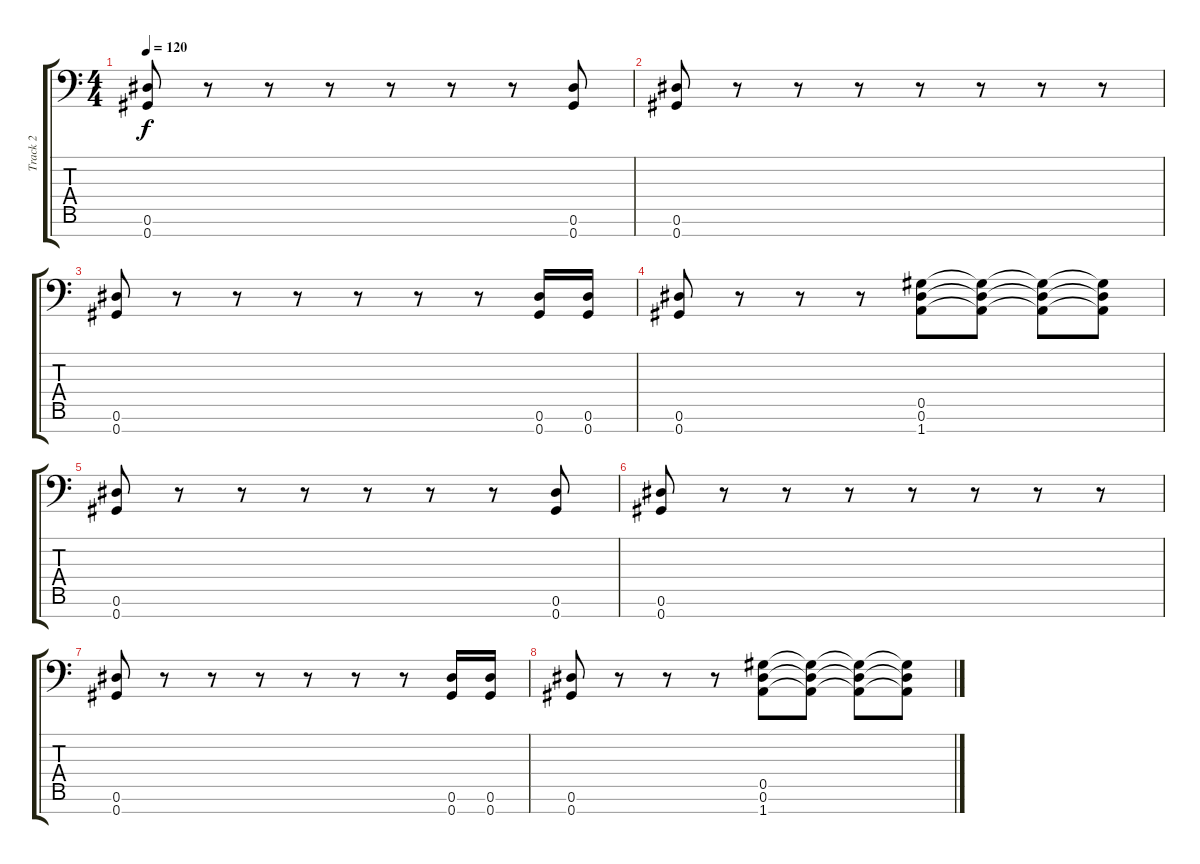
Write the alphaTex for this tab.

\track ("Track 2" "Track 2") {instrument distortionguitar}
\staff {score tabs}
\tuning (Eb4 Bb3 F3 Db3 Ab2 Eb2 Ab1) {hide}
\ts (4 4)
\tempo 120
\clef f4
\ks c
(0.6 0.7).8{dy f} r.8 r.8 r.8 r.8 r.8 r.8 (0.6 0.7).8 |
(0.6 0.7).8 r.8 r.8 r.8 r.8 r.8 r.8 r.8 |
(0.6 0.7).8 r.8 r.8 r.8 r.8 r.8 r.8 (0.6 0.7).16 (0.6 0.7).16 |
(0.6 0.7).8 r.8 r.8 r.8 (0.5 0.6 1.7).8 (0.5{t} 0.6{t} 1.7{t}).8 (0.5{t} 0.6{t} 1.7{t}).8 (0.5{t} 0.6{t} 1.7{t}).8 |
(0.6 0.7).8 r.8 r.8 r.8 r.8 r.8 r.8 (0.6 0.7).8 |
(0.6 0.7).8 r.8 r.8 r.8 r.8 r.8 r.8 r.8 |
(0.6 0.7).8 r.8 r.8 r.8 r.8 r.8 r.8 (0.6 0.7).16 (0.6 0.7).16 |
(0.6 0.7).8 r.8 r.8 r.8 (0.5 0.6 1.7).8 (0.5{t} 0.6{t} 1.7{t}).8 (0.5{t} 0.6{t} 1.7{t}).8 (0.5{t} 0.6{t} 1.7{t}).8
